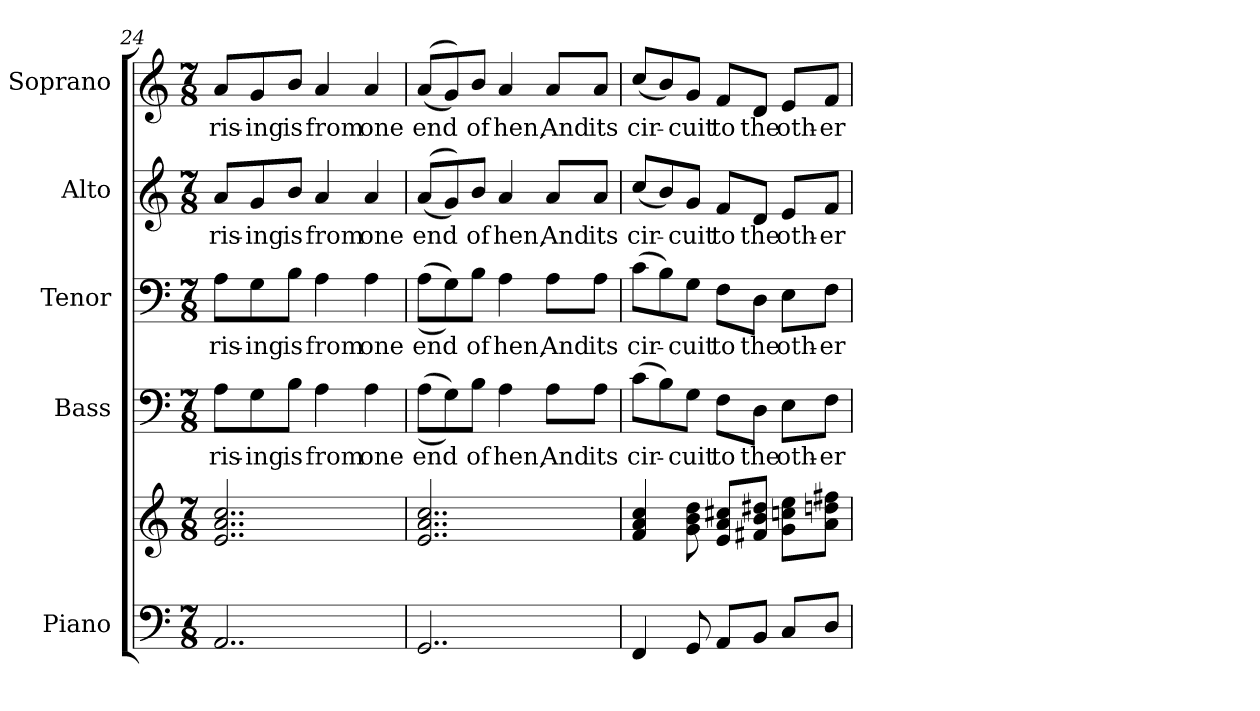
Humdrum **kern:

**kern	**kern	**kern	**text	**kern	**text	**kern	**text	**kern	**text
*part5	*part5	*part4	*part4	*part3	*part3	*part2	*part2	*part1	*part1
*staff6	*staff5	*staff4	*staff4	*staff3	*staff3	*staff2	*staff2	*staff1	*staff1
*I"Piano	*	*I"Bass	*	*I"Tenor	*	*I"Alto	*	*I"Soprano	*
*I'Pno.	*	*I'B.	*	*I'T.	*	*I'A.	*	*I'S.	*
!!LO:PB:g=z
*clefF4	*clefG2	*clefF4	*	*clefF4	*	*clefG2	*	*clefG2	*
*k[]	*k[]	*k[]	*	*k[]	*	*k[]	*	*k[]	*
*C:	*C:	*C:	*	*C:	*	*C:	*	*C:	*
*M7/8	*M7/8	*M7/8	*	*M7/8	*	*M7/8	*	*M7/8	*
=24	=24	=24	=24	=24	=24	=24	=24	=24	=24
!	!	!	!LO:LY:b:color=#000000	!	!	!	!	!	!
!	!	!	!	!	!LO:LY:b:color=#000000	!	!	!	!
!	!	!	!	!	!	!	!LO:LY:b:color=#000000	!	!
!	!	!	!	!	!	!	!	!	!LO:LY:b:color=#000000
2..AAi/	2..ei/ 2..ai 2..cci	8Ai\L	ris-	8Ai\L	ris-	8ai/L	ris-	8ai/L	ris-
!	!	!	!LO:LY:b:color=#000000	!	!	!	!	!	!
!	!	!	!	!	!LO:LY:b:color=#000000	!	!	!	!
!	!	!	!	!	!	!	!LO:LY:b:color=#000000	!	!
!	!	!	!	!	!	!	!	!	!LO:LY:b:color=#000000
.	.	8Gi\	-ing	8Gi\	-ing	8gi/	-ing	8gi/	-ing
!	!	!	!LO:LY:b:color=#000000	!	!	!	!	!	!
!	!	!	!	!	!LO:LY:b:color=#000000	!	!	!	!
!	!	!	!	!	!	!	!LO:LY:b:color=#000000	!	!
!	!	!	!	!	!	!	!	!	!LO:LY:b:color=#000000
.	.	8Bi\J	is	8Bi\J	is	8bi/J	is	8bi/J	is
!	!	!	!LO:LY:b:color=#000000	!	!	!	!	!	!
!	!	!	!	!	!LO:LY:b:color=#000000	!	!	!	!
!	!	!	!	!	!	!	!LO:LY:b:color=#000000	!	!
!	!	!	!	!	!	!	!	!	!LO:LY:b:color=#000000
.	.	4Ai\	from	4Ai\	from	4ai/	from	4ai/	from
!	!	!	!LO:LY:b:color=#000000	!	!	!	!	!	!
!	!	!	!	!	!LO:LY:b:color=#000000	!	!	!	!
!	!	!	!	!	!	!	!LO:LY:b:color=#000000	!	!
!	!	!	!	!	!	!	!	!	!LO:LY:b:color=#000000
.	.	4Ai\	one	4Ai\	one	4ai/	one	4ai/	one
!!LO:PB:g=z
=25	=25	=25	=25	=25	=25	=25	=25	=25	=25
!	!	!	!LO:LY:b:color=#000000	!	!	!	!	!	!
!	!	!	!	!	!LO:LY:b:color=#000000	!	!	!	!
!	!	!	!	!	!	!	!LO:LY:b:color=#000000	!	!
!	!	!	!	!	!	!	!	!	!LO:LY:b:color=#000000
2..GGi/	2..ei/ 2..ai 2..cci	((8Ai\L	end	((8Ai\L	end	((8ai/L	end	((8ai/L	end
.	.	8Gi\))	.	8Gi\))	.	8gi/))	.	8gi/))	.
!	!	!	!LO:LY:b:color=#000000	!	!	!	!	!	!
!	!	!	!	!	!LO:LY:b:color=#000000	!	!	!	!
!	!	!	!	!	!	!	!LO:LY:b:color=#000000	!	!
!	!	!	!	!	!	!	!	!	!LO:LY:b:color=#000000
.	.	8Bi\J	of	8Bi\J	of	8bi/J	of	8bi/J	of
!	!	!	!LO:LY:b:color=#000000	!	!	!	!	!	!
!	!	!	!	!	!LO:LY:b:color=#000000	!	!	!	!
!	!	!	!	!	!	!	!LO:LY:b:color=#000000	!	!
!	!	!	!	!	!	!	!	!	!LO:LY:b:color=#000000
.	.	4Ai\	hen,	4Ai\	hen,	4ai/	hen,	4ai/	hen,
!	!	!	!LO:LY:b:color=#000000	!	!	!	!	!	!
!	!	!	!	!	!LO:LY:b:color=#000000	!	!	!	!
!	!	!	!	!	!	!	!LO:LY:b:color=#000000	!	!
!	!	!	!	!	!	!	!	!	!LO:LY:b:color=#000000
.	.	8Ai\L	And	8Ai\L	And	8ai/L	And	8ai/L	And
!	!	!	!LO:LY:b:color=#000000	!	!	!	!	!	!
!	!	!	!	!	!LO:LY:b:color=#000000	!	!	!	!
!	!	!	!	!	!	!	!LO:LY:b:color=#000000	!	!
!	!	!	!	!	!	!	!	!	!LO:LY:b:color=#000000
.	.	8Ai\J	its	8Ai\J	its	8ai/J	its	8ai/J	its
=26	=26	=26	=26	=26	=26	=26	=26	=26	=26
!	!	!	!LO:LY:b:color=#000000	!	!	!	!	!	!
!	!	!	!	!	!LO:LY:b:color=#000000	!	!	!	!
!	!	!	!	!	!	!	!LO:LY:b:color=#000000	!	!
!	!	!	!	!	!	!	!	!	!LO:LY:b:color=#000000
4FFi/	4fi/ 4ai 4cci	(8ci\L	cir-	(8ci\L	cir-	(8cci/L	cir-	(8cci/L	cir-
.	.	8Bi\)	.	8Bi\)	.	8bi/)	.	8bi/)	.
!	!	!	!LO:LY:b:color=#000000	!	!	!	!	!	!
!	!	!	!	!	!LO:LY:b:color=#000000	!	!	!	!
!	!	!	!	!	!	!	!LO:LY:b:color=#000000	!	!
!	!	!	!	!	!	!	!	!	!LO:LY:b:color=#000000
8GGi/	8gi\ 8bi 8ddi	8Gi\J	-cuit	8Gi\J	-cuit	8gi/J	-cuit	8gi/J	-cuit
!	!	!	!LO:LY:b:color=#000000	!	!	!	!	!	!
!	!	!	!	!	!LO:LY:b:color=#000000	!	!	!	!
!	!	!	!	!	!	!	!LO:LY:b:color=#000000	!	!
!	!	!	!	!	!	!	!	!	!LO:LY:b:color=#000000
8AAi/L	8ei/ 8ai 8cc#XiL	8Fi\L	to	8Fi\L	to	8fi/L	to	8fi/L	to
!	!	!	!LO:LY:b:color=#000000	!	!	!	!	!	!
!	!	!	!	!	!LO:LY:b:color=#000000	!	!	!	!
!	!	!	!	!	!	!	!LO:LY:b:color=#000000	!	!
!	!	!	!	!	!	!	!	!	!LO:LY:b:color=#000000
8BBi/J	8f#Xi/ 8bi 8dd#XiJ	8Di\J	the	8Di\J	the	8di/J	the	8di/J	the
!	!	!	!LO:LY:b:color=#000000	!	!	!	!	!	!
!	!	!	!	!	!LO:LY:b:color=#000000	!	!	!	!
!	!	!	!	!	!	!	!LO:LY:b:color=#000000	!	!
!	!	!	!	!	!	!	!	!	!LO:LY:b:color=#000000
8Ci/L	8gi\ 8ccni 8eeiL	8Ei\L	oth-	8Ei\L	oth-	8ei/L	oth-	8ei/L	oth-
!	!	!	!LO:LY:b:color=#000000	!	!	!	!	!	!
!	!	!	!	!	!LO:LY:b:color=#000000	!	!	!	!
!	!	!	!	!	!	!	!LO:LY:b:color=#000000	!	!
!	!	!	!	!	!	!	!	!	!LO:LY:b:color=#000000
8Di/J	8ai\ 8ddni 8ff#XiJ	8Fi\J	-er	8Fi\J	-er	8fi/J	-er	8fi/J	-er
=	=	=	=	=	=	=	=	=	=
*-	*-	*-	*-	*-	*-	*-	*-	*-	*-
